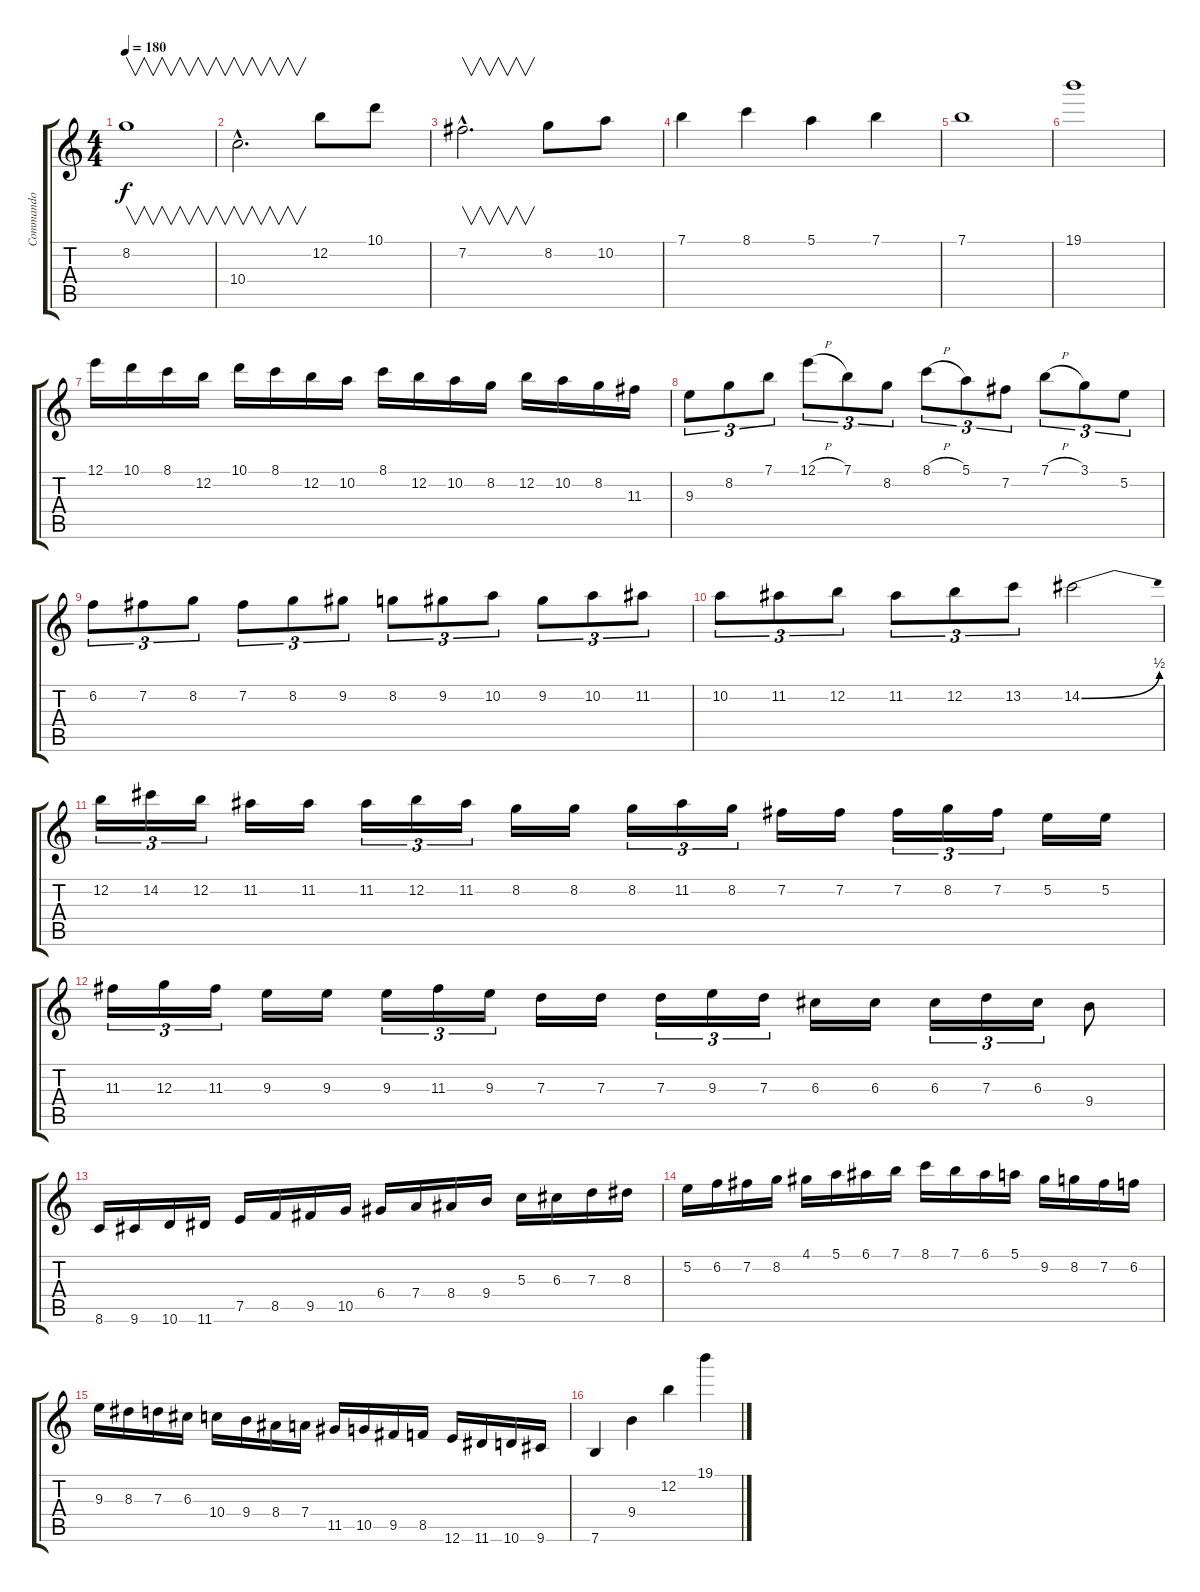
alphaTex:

\track ("Commando" "Commando") {instrument distortionguitar}
\staff {score tabs}
\tuning (E4 B3 G3 D3 A2 E2) {hide}
\ts (4 4)
\tempo 180
\clef g2
\ks c
8.2.1{v dy f} |
10.4{hac}.2{v d} 12.2.8 10.1.8 |
7.2{hac}.2{v d} 8.2.8 10.2.8 |
7.1.4 8.1.4 5.1.4 7.1.4 |
7.1.1 |
19.1.1 |
12.1.16 10.1.16 8.1.16 12.2.16 10.1.16 8.1.16 12.2.16 10.2.16 8.1.16 12.2.16 10.2.16 8.2.16 12.2.16 10.2.16 8.2.16 11.3.16 |
9.3.8{tu (3 2)} 8.2.8{tu (3 2)} 7.1.8{tu (3 2)} 12.1{h}.8{tu (3 2)} 7.1.8{tu (3 2)} 8.2.8{tu (3 2)} 8.1{h}.8{tu (3 2)} 5.1.8{tu (3 2)} 7.2.8{tu (3 2)} 7.1{h}.8{tu (3 2)} 3.1.8{tu (3 2)} 5.2.8{tu (3 2)} |
6.2.8{tu (3 2)} 7.2.8{tu (3 2)} 8.2.8{tu (3 2)} 7.2.8{tu (3 2)} 8.2.8{tu (3 2)} 9.2.8{tu (3 2)} 8.2.8{tu (3 2)} 9.2.8{tu (3 2)} 10.2.8{tu (3 2)} 9.2.8{tu (3 2)} 10.2.8{tu (3 2)} 11.2.8{tu (3 2)} |
10.2.8{tu (3 2)} 11.2.8{tu (3 2)} 12.2.8{tu (3 2)} 11.2.8{tu (3 2)} 12.2.8{tu (3 2)} 13.2.8{tu (3 2)} 14.2{be (bend 0 0 60 2)}.2 |
12.2.16{tu (3 2)} 14.2.16{tu (3 2)} 12.2.16{tu (3 2)} 11.2.16 11.2.16 11.2.16{tu (3 2)} 12.2.16{tu (3 2)} 11.2.16{tu (3 2)} 8.2.16 8.2.16 8.2.16{tu (3 2)} 11.2.16{tu (3 2)} 8.2.16{tu (3 2)} 7.2.16 7.2.16 7.2.16{tu (3 2)} 8.2.16{tu (3 2)} 7.2.16{tu (3 2)} 5.2.16 5.2.16 |
11.3.16{tu (3 2)} 12.3.16{tu (3 2)} 11.3.16{tu (3 2)} 9.3.16 9.3.16 9.3.16{tu (3 2)} 11.3.16{tu (3 2)} 9.3.16{tu (3 2)} 7.3.16 7.3.16 7.3.16{tu (3 2)} 9.3.16{tu (3 2)} 7.3.16{tu (3 2)} 6.3.16 6.3.16 6.3.16{tu (3 2)} 7.3.16{tu (3 2)} 6.3.16{tu (3 2)} 9.4.8 |
8.6.16 9.6.16 10.6.16 11.6.16 7.5.16 8.5.16 9.5.16 10.5.16 6.4.16 7.4.16 8.4.16 9.4.16 5.3.16 6.3.16 7.3.16 8.3.16 |
5.2.16 6.2.16 7.2.16 8.2.16 4.1.16 5.1.16 6.1.16 7.1.16 8.1.16 7.1.16 6.1.16 5.1.16 9.2.16 8.2.16 7.2.16 6.2.16 |
9.3.16 8.3.16 7.3.16 6.3.16 10.4.16 9.4.16 8.4.16 7.4.16 11.5.16 10.5.16 9.5.16 8.5.16 12.6.16 11.6.16 10.6.16 9.6.16 |
7.6.4 9.4.4 12.2.4 19.1.4
